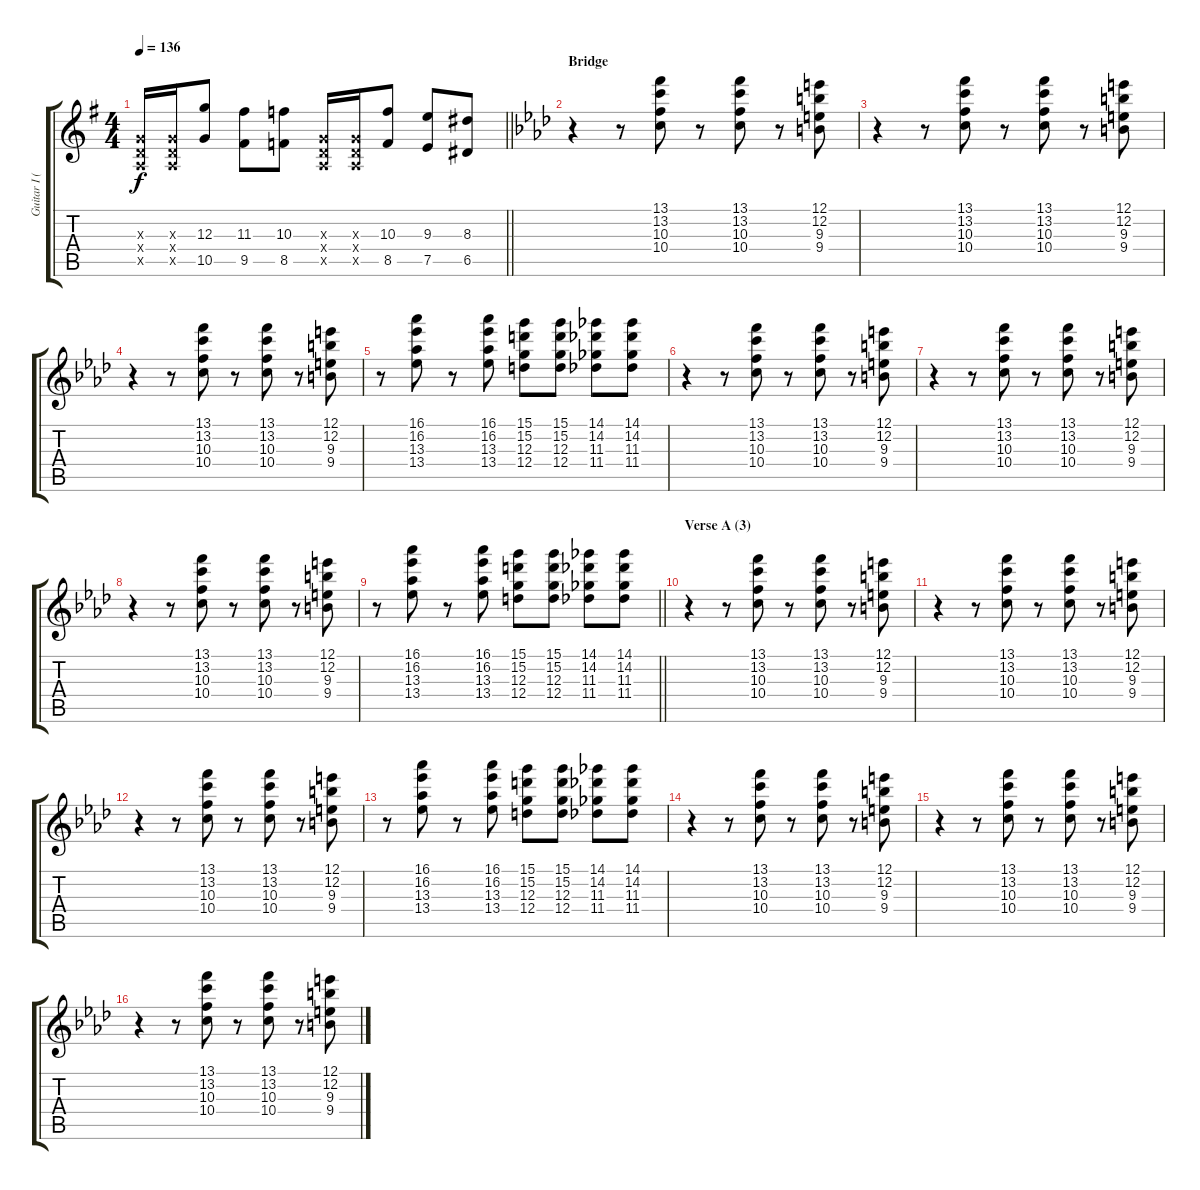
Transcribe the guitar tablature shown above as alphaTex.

\track ("Guitar I (Aiji)" "Guitar I (") {instrument distortionguitar}
\staff {score tabs}
\tuning (E4 B3 G3 D3 A2 E2) {hide}
\ts (4 4)
\tempo 136
\clef g2
\barLineRight lightlight
\ks g
(0.3{x} 0.4{x} 0.5{x}).16{dy f} (0.3{x} 0.4{x} 0.5{x}).16 (12.3 10.5).8 (11.3 9.5).8 (10.3 8.5).8 (0.3{x} 0.4{x} 0.5{x}).16 (0.3{x} 0.4{x} 0.5{x}).16 (10.3 8.5).8 (9.3 7.5).8 (8.3 6.5).8 |
\section ("" "Bridge")
\ks ab
r.4 r.8 (13.1 13.2 10.3 10.4).8 r.8 (13.1 13.2 10.3 10.4).8 r.8 (12.1 12.2 9.3 9.4).8 |
r.4 r.8 (13.1 13.2 10.3 10.4).8 r.8 (13.1 13.2 10.3 10.4).8 r.8 (12.1 12.2 9.3 9.4).8 |
r.4 r.8 (13.1 13.2 10.3 10.4).8 r.8 (13.1 13.2 10.3 10.4).8 r.8 (12.1 12.2 9.3 9.4).8 |
r.8 (16.1 16.2 13.3 13.4).8 r.8 (16.1 16.2 13.3 13.4).8 (15.1 15.2 12.3 12.4).8 (15.1 15.2 12.3 12.4).8 (14.1 14.2 11.3 11.4).8 (14.1 14.2 11.3 11.4).8 |
r.4 r.8 (13.1 13.2 10.3 10.4).8 r.8 (13.1 13.2 10.3 10.4).8 r.8 (12.1 12.2 9.3 9.4).8 |
r.4 r.8 (13.1 13.2 10.3 10.4).8 r.8 (13.1 13.2 10.3 10.4).8 r.8 (12.1 12.2 9.3 9.4).8 |
r.4 r.8 (13.1 13.2 10.3 10.4).8 r.8 (13.1 13.2 10.3 10.4).8 r.8 (12.1 12.2 9.3 9.4).8 |
\barLineRight lightlight
r.8 (16.1 16.2 13.3 13.4).8 r.8 (16.1 16.2 13.3 13.4).8 (15.1 15.2 12.3 12.4).8 (15.1 15.2 12.3 12.4).8 (14.1 14.2 11.3 11.4).8 (14.1 14.2 11.3 11.4).8 |
\section ("" "Verse A (3)")
r.4 r.8 (13.1 13.2 10.3 10.4).8 r.8 (13.1 13.2 10.3 10.4).8 r.8 (12.1 12.2 9.3 9.4).8 |
r.4 r.8 (13.1 13.2 10.3 10.4).8 r.8 (13.1 13.2 10.3 10.4).8 r.8 (12.1 12.2 9.3 9.4).8 |
r.4 r.8 (13.1 13.2 10.3 10.4).8 r.8 (13.1 13.2 10.3 10.4).8 r.8 (12.1 12.2 9.3 9.4).8 |
r.8 (16.1 16.2 13.3 13.4).8 r.8 (16.1 16.2 13.3 13.4).8 (15.1 15.2 12.3 12.4).8 (15.1 15.2 12.3 12.4).8 (14.1 14.2 11.3 11.4).8 (14.1 14.2 11.3 11.4).8 |
r.4 r.8 (13.1 13.2 10.3 10.4).8 r.8 (13.1 13.2 10.3 10.4).8 r.8 (12.1 12.2 9.3 9.4).8 |
r.4 r.8 (13.1 13.2 10.3 10.4).8 r.8 (13.1 13.2 10.3 10.4).8 r.8 (12.1 12.2 9.3 9.4).8 |
r.4 r.8 (13.1 13.2 10.3 10.4).8 r.8 (13.1 13.2 10.3 10.4).8 r.8 (12.1 12.2 9.3 9.4).8
